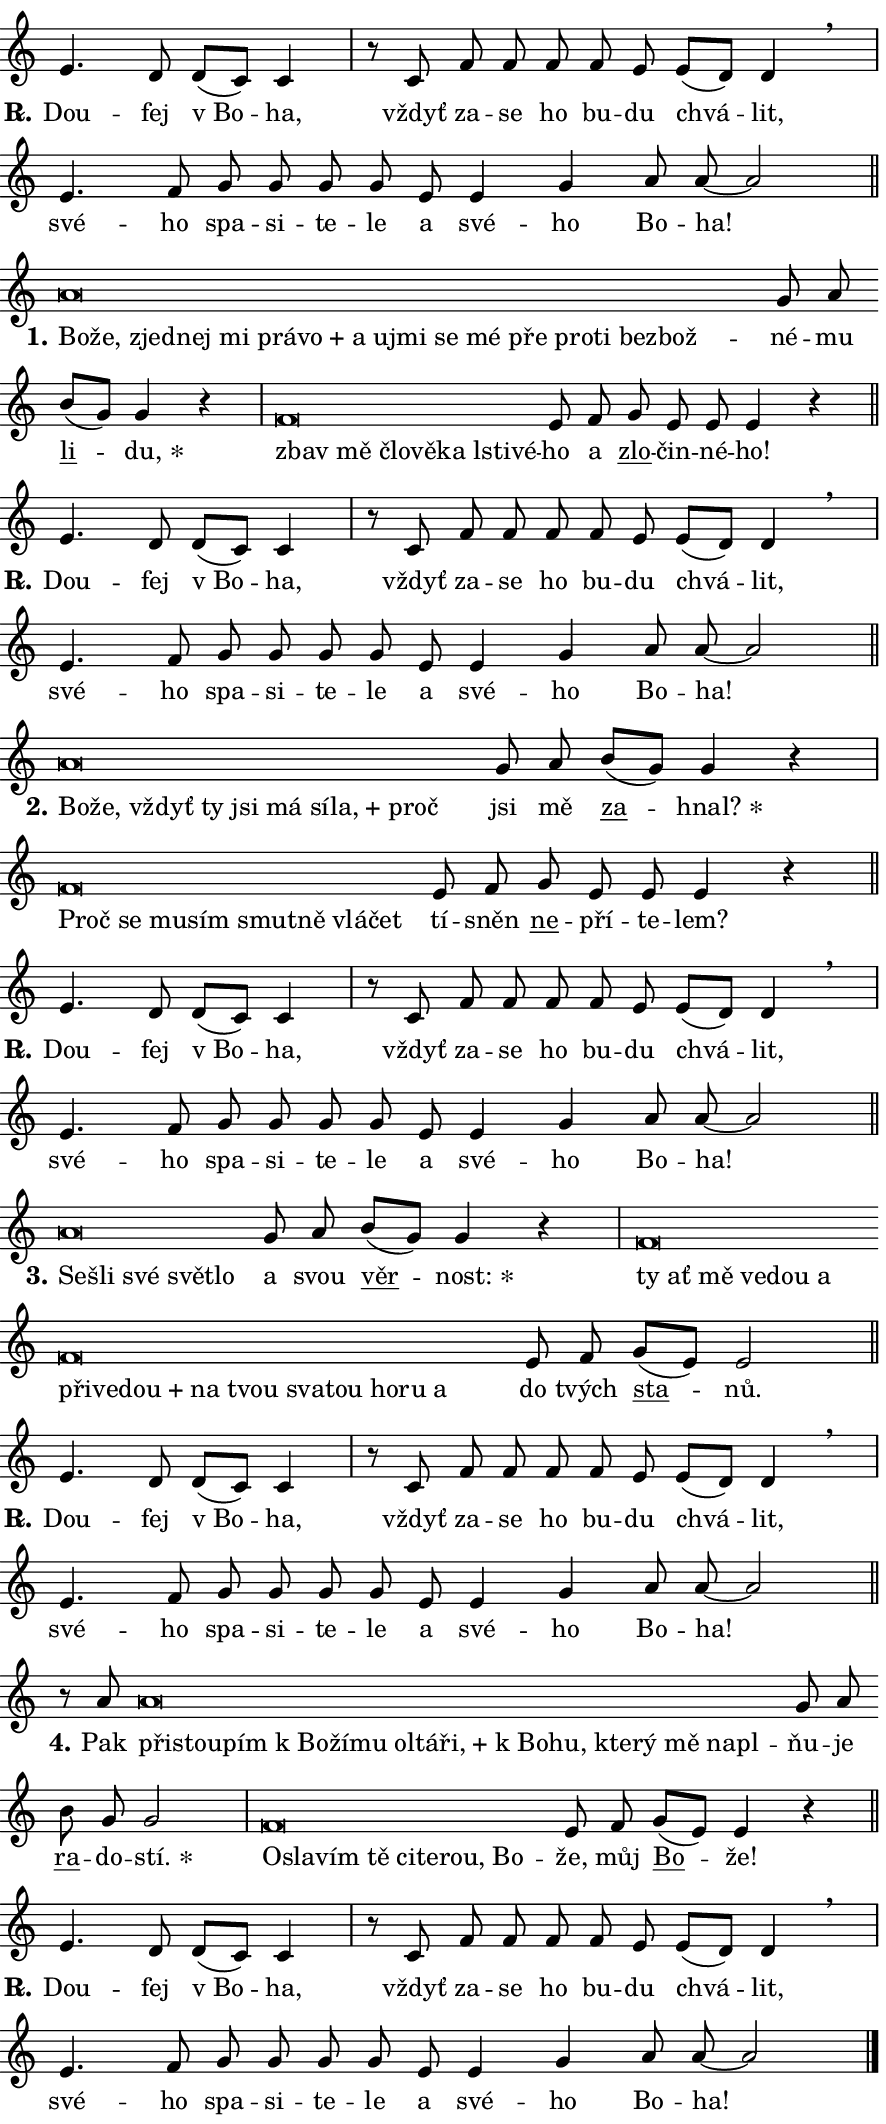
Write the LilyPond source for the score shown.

\version "2.24.0"
\header { tagline = "" }
\paper {
  indent = 0\cm
  top-margin = 0\cm
  right-margin = 0.13\cm % to fit lyric hyphens
  bottom-margin = 0\cm
  left-margin = 0\cm
  paper-width = 15\cm
  page-breaking = #ly:one-page-breaking
  system-system-spacing.basic-distance = #11
  score-system-spacing.basic-distance = #11
  ragged-last = ##f
}


%% Author: Thomas Morley
%% https://lists.gnu.org/archive/html/lilypond-user/2020-05/msg00002.html
#(define (line-position grob)
"Returns position of @var[grob} in current system:
   @code{'start}, if at first time-step
   @code{'end}, if at last time-step
   @code{'middle} otherwise
"
  (let* ((col (ly:item-get-column grob))
         (ln (ly:grob-object col 'left-neighbor))
         (rn (ly:grob-object col 'right-neighbor))
         (col-to-check-left (if (ly:grob? ln) ln col))
         (col-to-check-right (if (ly:grob? rn) rn col))
         (break-dir-left
           (and
             (ly:grob-property col-to-check-left 'non-musical #f)
             (ly:item-break-dir col-to-check-left)))
         (break-dir-right
           (and
             (ly:grob-property col-to-check-right 'non-musical #f)
             (ly:item-break-dir col-to-check-right))))
        (cond ((eqv? 1 break-dir-left) 'start)
              ((eqv? -1 break-dir-right) 'end)
              (else 'middle))))

#(define (tranparent-at-line-position vctor)
  (lambda (grob)
  "Relying on @code{line-position} select the relevant enry from @var{vctor}.
Used to determine transparency,"
    (case (line-position grob)
      ((end) (not (vector-ref vctor 0)))
      ((middle) (not (vector-ref vctor 1)))
      ((start) (not (vector-ref vctor 2))))))

noteHeadBreakVisibility =
#(define-music-function (break-visibility)(vector?)
"Makes @code{NoteHead}s transparent relying on @var{break-visibility}"
#{
  \override NoteHead.transparent =
    #(tranparent-at-line-position break-visibility)
#})

#(define delete-ledgers-for-transparent-note-heads
  (lambda (grob)
    "Reads whether a @code{NoteHead} is transparent.
If so this @code{NoteHead} is removed from @code{'note-heads} from
@var{grob}, which is supposed to be @code{LedgerLineSpanner}.
As a result ledgers are not printed for this @code{NoteHead}"
    (let* ((nhds-array (ly:grob-object grob 'note-heads))
           (nhds-list
             (if (ly:grob-array? nhds-array)
                 (ly:grob-array->list nhds-array)
                 '()))
           ;; Relies on the transparent-property being done before
           ;; Staff.LedgerLineSpanner.after-line-breaking is executed.
           ;; This is fragile ...
           (to-keep
             (remove
               (lambda (nhd)
                 (ly:grob-property nhd 'transparent #f))
               nhds-list)))
      ;; TODO find a better method to iterate over grob-arrays, similiar
      ;; to filter/remove etc for lists
      ;; For now rebuilt from scratch
      (set! (ly:grob-object grob 'note-heads)  '())
      (for-each
        (lambda (nhd)
          (ly:pointer-group-interface::add-grob grob 'note-heads nhd))
        to-keep))))

squashNotes = {
  \override NoteHead.X-extent = #'(-0.2 . 0.2)
  \override NoteHead.Y-extent = #'(-0.75 . 0)
  \override NoteHead.stencil =
    #(lambda (grob)
       (let ((pos (ly:grob-property grob 'staff-position)))
         (begin
           (if (< pos -7) (display "ERROR: Lower brevis then expected\n") (display ""))
           (if (<= pos -6) ly:text-interface::print ly:note-head::print))))
}
unSquashNotes = {
  \revert NoteHead.X-extent
  \revert NoteHead.Y-extent
  \revert NoteHead.stencil
}

hideNotes = \noteHeadBreakVisibility #begin-of-line-visible
unHideNotes = \noteHeadBreakVisibility #all-visible

% work-around for resetting accidentals
% https://lilypond.org/doc/v2.23/Documentation/notation/displaying-rhythms#unmetered-music
cadenzaMeasure = {
  \cadenzaOff
  \partial 1024 s1024
  \cadenzaOn
}

#(define-markup-command (accent layout props text) (markup?)
  "Underline accented syllable"
  (interpret-markup layout props
    #{\markup \override #'(offset . 4.3) \underline { #text }#}))

responsum = \markup \concat {
  "R" \hspace #-1.05 \path #0.1 #'((moveto 0 0.07) (lineto 0.9 0.8)) \hspace #0.05 "."
}

spaceSize = #0.6828661417322834 % exact space size for TeX Gyre Schola

\layout {
  \context {
    \Staff
    \remove "Time_signature_engraver"
    \override LedgerLineSpanner.after-line-breaking = #delete-ledgers-for-transparent-note-heads
  }
  \context {
    \Lyrics {
      \override LyricSpace.minimum-distance = \spaceSize
      \override LyricText.font-name = #"TeX Gyre Schola"
      \override LyricText.font-size = 1
      \override StanzaNumber.font-name = #"TeX Gyre Schola Bold"
      \override StanzaNumber.font-size = 1
    }
  }
  \context {
    \Score 
    \override NoteHead.text =
      #(lambda (grob) 
        (let ((pos (ly:grob-property grob 'staff-position)))
          #{\markup {
            \combine
              \halign #-0.55 \raise #(if (= pos -6) 0 0.5) \override #'(thickness . 2) \draw-line #'(3.2 . 0)
              \musicglyph "noteheads.sM1"
          }#}))
  }
}

% magnetic-lyrics.ily
%
%   written by
%     Jean Abou Samra <jean@abou-samra.fr>
%     Werner Lemberg <wl@gnu.org>
%
%   adapted by
%     Jiri Hon <jiri.hon@gmail.com>
%
% Version 2022-Apr-15

% https://www.mail-archive.com/lilypond-user@gnu.org/msg149350.html

#(define (Left_hyphen_pointer_engraver context)
   "Collect syllable-hyphen-syllable occurrences in lyrics and store
them in properties.  This engraver only looks to the left.  For
example, if the lyrics input is @code{foo -- bar}, it does the
following.

@itemize @bullet
@item
Set the @code{text} property of the @code{LyricHyphen} grob between
@q{foo} and @q{bar} to @code{foo}.

@item
Set the @code{left-hyphen} property of the @code{LyricText} grob with
text @q{foo} to the @code{LyricHyphen} grob between @q{foo} and
@q{bar}.
@end itemize

Use this auxiliary engraver in combination with the
@code{lyric-@/text::@/apply-@/magnetic-@/offset!} hook."
   (let ((hyphen #f)
         (text #f))
     (make-engraver
      (acknowledgers
       ((lyric-syllable-interface engraver grob source-engraver)
        (set! text grob)))
      (end-acknowledgers
       ((lyric-hyphen-interface engraver grob source-engraver)
        ;(when (not (grob::has-interface grob 'lyric-space-interface))
          (set! hyphen grob)));)
      ((stop-translation-timestep engraver)
       (when (and text hyphen)
         (ly:grob-set-object! text 'left-hyphen hyphen))
       (set! text #f)
       (set! hyphen #f)))))

#(define (lyric-text::apply-magnetic-offset! grob)
   "If the space between two syllables is less than the value in
property @code{LyricText@/.details@/.squash-threshold}, move the right
syllable to the left so that it gets concatenated with the left
syllable.

Use this function as a hook for
@code{LyricText@/.after-@/line-@/breaking} if the
@code{Left_@/hyphen_@/pointer_@/engraver} is active."
   (let ((hyphen (ly:grob-object grob 'left-hyphen #f)))
     (when hyphen
       (let ((left-text (ly:spanner-bound hyphen LEFT)))
         (when (grob::has-interface left-text 'lyric-syllable-interface)
           (let* ((common (ly:grob-common-refpoint grob left-text X))
                  (this-x-ext (ly:grob-extent grob common X))
                  (left-x-ext
                   (begin
                     ;; Trigger magnetism for left-text.
                     (ly:grob-property left-text 'after-line-breaking)
                     (ly:grob-extent left-text common X)))
                  ;; `delta` is the gap width between two syllables.
                  (delta (- (interval-start this-x-ext)
                            (interval-end left-x-ext)))
                  (details (ly:grob-property grob 'details))
                  (threshold (assoc-get 'squash-threshold details 0.2)))
             (when (< delta threshold)
               (let* (;; We have to manipulate the input text so that
                      ;; ligatures crossing syllable boundaries are not
                      ;; disabled.  For languages based on the Latin
                      ;; script this is essentially a beautification.
                      ;; However, for non-Western scripts it can be a
                      ;; necessity.
                      (lt (ly:grob-property left-text 'text))
                      (rt (ly:grob-property grob 'text))
                      (is-space (grob::has-interface hyphen 'lyric-space-interface))
                      (space (if is-space " " ""))
                      (extra-delta (if is-space spaceSize 0))
                      ;; Append new syllable.
                      (ltrt-space (if (and (string? lt) (string? rt))
                                (string-append lt space rt)
                                (make-concat-markup (list lt space rt))))
                      ;; Right-align `ltrt` to the right side.
                      (ltrt-space-markup (grob-interpret-markup
                               grob
                               (make-translate-markup
                                (cons (interval-length this-x-ext) 0)
                                (make-right-align-markup ltrt-space)))))
                 (begin
                   ;; Don't print `left-text`.
                   (ly:grob-set-property! left-text 'stencil #f)
                   ;; Set text and stencil (which holds all collected
                   ;; syllables so far) and shift it to the left.
                   (ly:grob-set-property! grob 'text ltrt-space)
                   (ly:grob-set-property! grob 'stencil ltrt-space-markup)
                   (ly:grob-translate-axis! grob (- (- delta extra-delta)) X))))))))))


#(define (lyric-hyphen::displace-bounds-first grob)
   ;; Make very sure this callback isn't triggered too early.
   (let ((left (ly:spanner-bound grob LEFT))
         (right (ly:spanner-bound grob RIGHT)))
     (ly:grob-property left 'after-line-breaking)
     (ly:grob-property right 'after-line-breaking)
     (ly:lyric-hyphen::print grob)))

squashThreshold = #0.4

\layout {
  \context {
    \Lyrics
    \consists #Left_hyphen_pointer_engraver
    \override LyricText.after-line-breaking =
      #lyric-text::apply-magnetic-offset!
    \override LyricHyphen.stencil = #lyric-hyphen::displace-bounds-first
    \override LyricText.details.squash-threshold = \squashThreshold
    \override LyricHyphen.minimum-distance = 0
    \override LyricHyphen.minimum-length = \squashThreshold
  }
}

squashText = \override LyricText.details.squash-threshold = 9999
unSquashText = \override LyricText.details.squash-threshold = \squashThreshold

leftText = \override LyricText.self-alignment-X = #LEFT
unLeftText = \revert LyricText.self-alignment-X

starOffset = #(lambda (grob) 
                (let ((x_offset (ly:self-alignment-interface::aligned-on-x-parent grob)))
                  (if (= x_offset 0) 0 (+ x_offset 1.2))))

star = #(define-music-function (syllable)(string?)
"Append star separator at the end of a syllable"
#{
  \once \override LyricText.X-offset = #starOffset
  \lyricmode { \markup {
    #syllable
    \override #'((font-name . "TeX Gyre Schola Bold")) \hspace #0.2 \lower #0.65 \larger "*"
  } }
#})

starAccent = #(define-music-function (syllable)(string?)
"Append star separator at the end of a syllable and make accent"
#{
  \once \override LyricText.X-offset = #starOffset
  \lyricmode { \markup {
    \accent #syllable
    \override #'((font-name . "TeX Gyre Schola Bold")) \hspace #0.2 \lower #0.65 \larger "*"
  } }
#})

breath = #(define-music-function (syllable)(string?)
"Append breathing indicator at the end of a syllable"
#{
  \lyricmode { \markup { #syllable "+" } }
#})

optionalBreath = #(define-music-function (syllable)(string?)
"Append optional breathing indicator at the end of a syllable"
#{
  \lyricmode { \markup { #syllable "(+)" } }
#})


\score {
    <<
        \new Voice = "melody" { \cadenzaOn \key c \major \relative { e'4. d8 d[( c)] c4 \cadenzaMeasure \bar "|" r8 c f f f \bar "" f e e[( d)] d4 \breathe \cadenzaMeasure \bar "|" e4. f8 \bar "" g g g g \bar "" e e4 g a8 a~a2 \cadenzaMeasure \bar "||" \break } }
        \new Lyrics \lyricsto "melody" { \lyricmode { \set stanza = \responsum
Dou -- fej "v Bo" -- ha, vždyť za -- se ho bu -- du chvá -- lit, své -- ho spa -- si -- te -- le a své -- ho Bo -- ha! } }
    >>
    \layout {}
}

\score {
    <<
        \new Voice = "melody" { \cadenzaOn \key c \major \relative { \squashNotes a'\breve*1/16 \hideNotes \breve*1/16 \bar "" \breve*1/16 \bar "" \breve*1/16 \bar "" \breve*1/16 \bar "" \breve*1/16 \bar "" \breve*1/16 \bar "" \breve*1/16 \bar "" \breve*1/16 \bar "" \breve*1/16 \bar "" \breve*1/16 \bar "" \breve*1/16 \bar "" \breve*1/16 \bar "" \breve*1/16 \bar "" \breve*1/16 \bar "" \breve*1/16 \breve*1/16 \bar "" \unHideNotes \unSquashNotes g8 a \bar "" b[( g)] g4 r \cadenzaMeasure \bar "|" \squashNotes f\breve*1/16 \hideNotes \breve*1/16 \bar "" \breve*1/16 \bar "" \breve*1/16 \bar "" \breve*1/16 \bar "" \breve*1/16 \breve*1/16 \bar "" \unHideNotes \unSquashNotes e8 f \bar "" g e e e4 r \cadenzaMeasure \bar "||" \break } }
        \new Lyrics \lyricsto "melody" { \lyricmode { \set stanza = "1."
\leftText Bo -- \squashText že, zjed -- nej mi prá -- \breath "vo" a u -- jmi se mé pře pro -- ti bez -- bož -- \unLeftText \unSquashText né -- mu \markup \accent li -- \star du, \leftText zbav \squashText mě člo -- vě -- ka lsti -- vé -- \unLeftText \unSquashText ho a \markup \accent zlo -- čin -- né -- ho! } }
    >>
    \layout {}
}

\score {
    <<
        \new Voice = "melody" { \cadenzaOn \key c \major \relative { e'4. d8 d[( c)] c4 \cadenzaMeasure \bar "|" r8 c f f f \bar "" f e e[( d)] d4 \breathe \cadenzaMeasure \bar "|" e4. f8 \bar "" g g g g \bar "" e e4 g a8 a~a2 \cadenzaMeasure \bar "||" \break } }
        \new Lyrics \lyricsto "melody" { \lyricmode { \set stanza = \responsum
Dou -- fej "v Bo" -- ha, vždyť za -- se ho bu -- du chvá -- lit, své -- ho spa -- si -- te -- le a své -- ho Bo -- ha! } }
    >>
    \layout {}
}

\score {
    <<
        \new Voice = "melody" { \cadenzaOn \key c \major \relative { \squashNotes a'\breve*1/16 \hideNotes \breve*1/16 \bar "" \breve*1/16 \bar "" \breve*1/16 \bar "" \breve*1/16 \bar "" \breve*1/16 \bar "" \breve*1/16 \bar "" \breve*1/16 \breve*1/16 \bar "" \unHideNotes \unSquashNotes g8 a \bar "" b[( g)] g4 r \cadenzaMeasure \bar "|" \squashNotes f\breve*1/16 \hideNotes \breve*1/16 \bar "" \breve*1/16 \bar "" \breve*1/16 \bar "" \breve*1/16 \bar "" \breve*1/16 \bar "" \breve*1/16 \breve*1/16 \bar "" \unHideNotes \unSquashNotes e8 f \bar "" g e e e4 r \cadenzaMeasure \bar "||" \break } }
        \new Lyrics \lyricsto "melody" { \lyricmode { \set stanza = "2."
\leftText Bo -- \squashText že, vždyť ty jsi má sí -- \breath "la," proč \unLeftText \unSquashText jsi mě \markup \accent za -- \star hnal? \leftText Proč \squashText se mu -- sím smut -- ně vlá -- čet \unLeftText \unSquashText tí -- sněn \markup \accent ne -- pří -- te -- lem? } }
    >>
    \layout {}
}

\score {
    <<
        \new Voice = "melody" { \cadenzaOn \key c \major \relative { e'4. d8 d[( c)] c4 \cadenzaMeasure \bar "|" r8 c f f f \bar "" f e e[( d)] d4 \breathe \cadenzaMeasure \bar "|" e4. f8 \bar "" g g g g \bar "" e e4 g a8 a~a2 \cadenzaMeasure \bar "||" \break } }
        \new Lyrics \lyricsto "melody" { \lyricmode { \set stanza = \responsum
Dou -- fej "v Bo" -- ha, vždyť za -- se ho bu -- du chvá -- lit, své -- ho spa -- si -- te -- le a své -- ho Bo -- ha! } }
    >>
    \layout {}
}

\score {
    <<
        \new Voice = "melody" { \cadenzaOn \key c \major \relative { \squashNotes a'\breve*1/16 \hideNotes \breve*1/16 \bar "" \breve*1/16 \bar "" \breve*1/16 \breve*1/16 \bar "" \unHideNotes \unSquashNotes g8 a \bar "" b[( g)] g4 r \cadenzaMeasure \bar "|" \squashNotes f\breve*1/16 \hideNotes \breve*1/16 \bar "" \breve*1/16 \bar "" \breve*1/16 \bar "" \breve*1/16 \bar "" \breve*1/16 \bar "" \breve*1/16 \bar "" \breve*1/16 \bar "" \breve*1/16 \bar "" \breve*1/16 \bar "" \breve*1/16 \bar "" \breve*1/16 \bar "" \breve*1/16 \bar "" \breve*1/16 \bar "" \breve*1/16 \breve*1/16 \bar "" \unHideNotes \unSquashNotes e8 f \bar "" g[( e)] e2 \cadenzaMeasure \bar "||" \break } }
        \new Lyrics \lyricsto "melody" { \lyricmode { \set stanza = "3."
\leftText Se -- \squashText šli své svět -- lo \unLeftText \unSquashText a svou \markup \accent věr -- \star nost: \leftText ty \squashText ať mě ve -- dou a při -- ve -- \breath "dou" na tvou sva -- tou ho -- ru a \unLeftText \unSquashText do tvých \markup \accent sta -- nů. } }
    >>
    \layout {}
}

\score {
    <<
        \new Voice = "melody" { \cadenzaOn \key c \major \relative { e'4. d8 d[( c)] c4 \cadenzaMeasure \bar "|" r8 c f f f \bar "" f e e[( d)] d4 \breathe \cadenzaMeasure \bar "|" e4. f8 \bar "" g g g g \bar "" e e4 g a8 a~a2 \cadenzaMeasure \bar "||" \break } }
        \new Lyrics \lyricsto "melody" { \lyricmode { \set stanza = \responsum
Dou -- fej "v Bo" -- ha, vždyť za -- se ho bu -- du chvá -- lit, své -- ho spa -- si -- te -- le a své -- ho Bo -- ha! } }
    >>
    \layout {}
}

\score {
    <<
        \new Voice = "melody" { \cadenzaOn \key c \major \relative { r8 a'8 \squashNotes a\breve*1/16 \hideNotes \breve*1/16 \bar "" \breve*1/16 \bar "" \breve*1/16 \bar "" \breve*1/16 \bar "" \breve*1/16 \bar "" \breve*1/16 \bar "" \breve*1/16 \bar "" \breve*1/16 \bar "" \breve*1/16 \bar "" \breve*1/16 \bar "" \breve*1/16 \bar "" \breve*1/16 \bar "" \breve*1/16 \bar "" \breve*1/16 \breve*1/16 \bar "" \unHideNotes \unSquashNotes g8 a \bar "" b g g2 \cadenzaMeasure \bar "|" \squashNotes f\breve*1/16 \hideNotes \breve*1/16 \bar "" \breve*1/16 \bar "" \breve*1/16 \bar "" \breve*1/16 \bar "" \breve*1/16 \bar "" \breve*1/16 \breve*1/16 \bar "" \unHideNotes \unSquashNotes e8 f \bar "" g[( e)] e4 r \cadenzaMeasure \bar "||" \break } }
        \new Lyrics \lyricsto "melody" { \lyricmode { \set stanza = "4."
Pak \leftText při -- \squashText stou -- pím "k Bo" -- ží -- mu ol -- tá -- \breath "ři," "k Bo" -- hu, kte -- rý mě na -- pl -- \unLeftText \unSquashText ňu -- je \markup \accent ra -- do -- \star stí. \leftText O -- \squashText sla -- vím tě ci -- te -- rou, Bo -- \unLeftText \unSquashText že, můj \markup \accent Bo -- že! } }
    >>
    \layout {}
}

\score {
    <<
        \new Voice = "melody" { \cadenzaOn \key c \major \relative { e'4. d8 d[( c)] c4 \cadenzaMeasure \bar "|" r8 c f f f \bar "" f e e[( d)] d4 \breathe \cadenzaMeasure \bar "|" e4. f8 \bar "" g g g g \bar "" e e4 g a8 a~a2 \cadenzaMeasure \bar "||" \break } \bar "|." }
        \new Lyrics \lyricsto "melody" { \lyricmode { \set stanza = \responsum
Dou -- fej "v Bo" -- ha, vždyť za -- se ho bu -- du chvá -- lit, své -- ho spa -- si -- te -- le a své -- ho Bo -- ha! } }
    >>
    \layout {}
}
